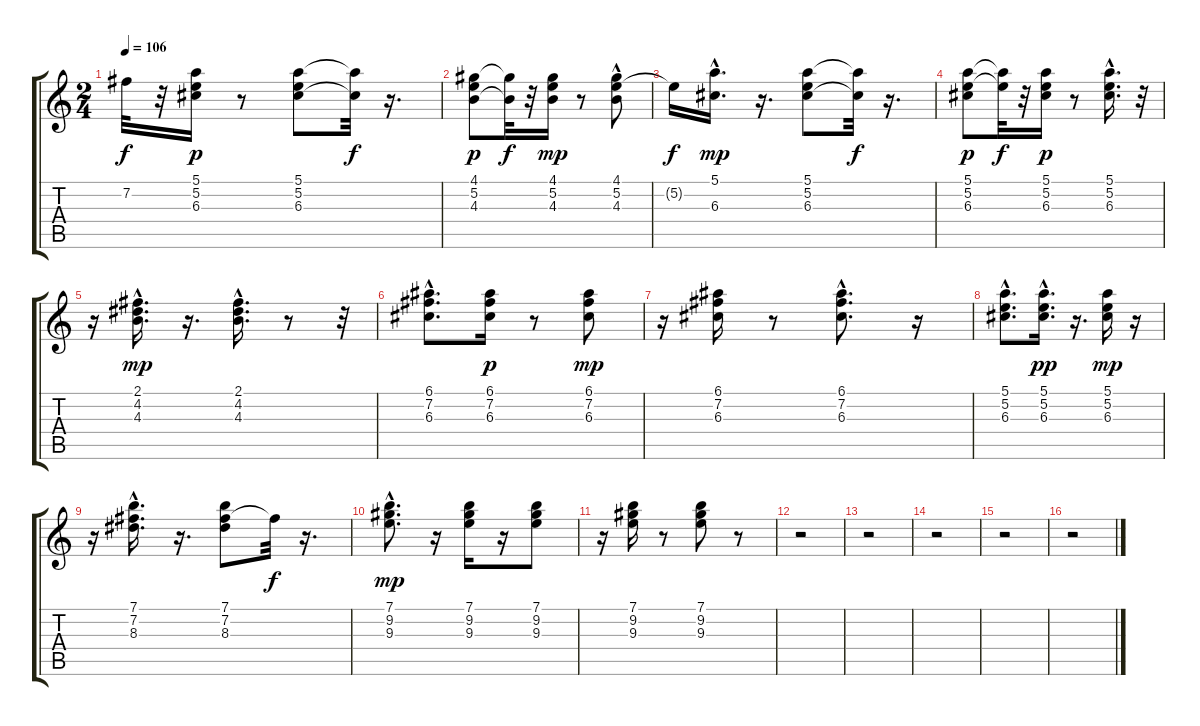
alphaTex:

\track "" {instrument electricguitarclean}
\staff {score tabs}
\tuning (E4 B3 G3 D3 A2 E2) {hide}
\ts (2 4)
\tempo 106
\clef g2
\ks c
7.2{t}.32{dy f} r.32 (5.1 5.2 6.3).16{dy p} r.8 (5.1 5.2 6.3).8 (5.1{t} 6.3{t}).32{dy f} r.16{d} |
(4.1 5.2 4.3).8{dy p} (4.1{t} 4.3{t}).32{dy f} r.32 (4.1 5.2 4.3).16{dy mp} r.8 (4.1 5.2 4.3{hac}).8 |
5.2{t}.16{dy f} (5.1{hac} 6.3{hac}).16{d dy mp} r.16{d} (5.1 5.2 6.3).8 (5.1{t} 6.3{t}).32{dy f} r.16{d} |
(5.1 5.2 6.3).8{dy p} (5.1{t} 5.2{t}).32{dy f} r.32 (5.1 5.2 6.3).16{dy p} r.8 (5.1{hac} 5.2 6.3{hac}).16{d} r.32 |
r.16 (2.1 4.2{hac} 4.3{hac}).16{d dy mp} r.16{d} (2.1{hac} 4.2{hac} 4.3{hac}).16{d} r.8 r.32 |
(6.1 7.2 6.3{hac}).8{d} (6.1 7.2 6.3).16{dy p} r.8 (6.1 7.2 6.3).8{dy mp} |
r.16 (6.1 7.2 6.3).16 r.8 (6.1{hac} 7.2{hac} 6.3).8{d} r.16 |
(5.1 5.2 6.3{hac}).8{d} (5.1 5.2 6.3{hac}).16{d dy pp} r.16{d} (5.1 5.2 6.3).16{dy mp} r.16 |
r.16 (7.1{hac} 7.2 8.3).16{d} r.16{d} (7.1 7.2 8.3).8 7.2{t}.32{dy f} r.16{d} |
(7.1 9.2{hac} 9.3{hac}).8{d dy mp} r.16 (7.1 9.2 9.3).16 r.16 (7.1 9.2 9.3).8 |
r.16 (7.1 9.2 9.3).16 r.8 (7.1 9.2 9.3).8 r.8 |
r.2 |
r.2 |
r.2 |
r.2 |
r.2
